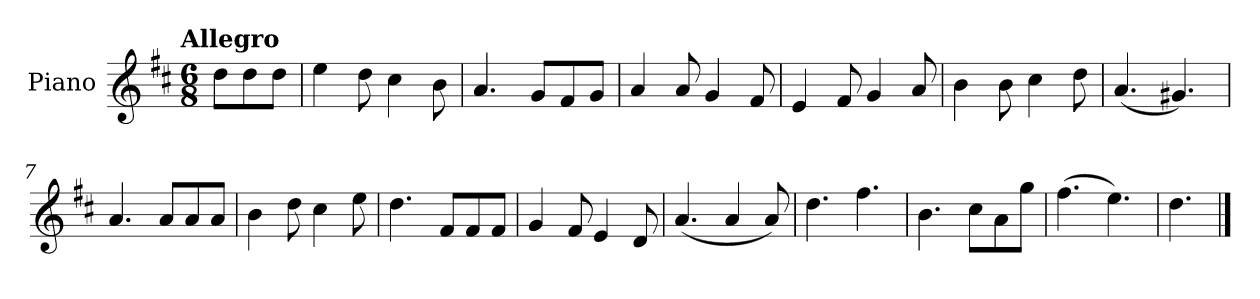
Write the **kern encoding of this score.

**kern
*part1
*staff1
*I"Piano
*I'Pno.
*clefG2
*k[f#c#]
!!LO:TX:omd:t=Allegro
*M6/8
*MM144
=
8dd\L
8dd\
8dd\J
=1
4ee\
8dd\
4cc#\
8b\
=2
4.a/
8g/L
8f#/
8g/J
=3
4a/
8a/
4g/
8f#/
!!LO:LB:g=z
=4
4e/
8f#/
4g/
8a/
=5
4b\
8b\
4cc#\
8dd\
=6
(<4.a/
4.g#X/)
=7
4.a/
8a/L
8a/
8a/J
=8
4b\
8dd\
4cc#\
8ee\
=9
4.dd\
8f#/L
8f#/
8f#/J
!!LO:LB:g=z
=10
4g/
8f#/
4e/
8d/
=11
(<4.a/
4a/
8a/)
=12
4.dd\
4.ff#\
=13
4.b\
8cc#\L
8a\
8gg\J
=14
(>4.ff#\
4.ee\)
=15
4.dd\
==
*-
